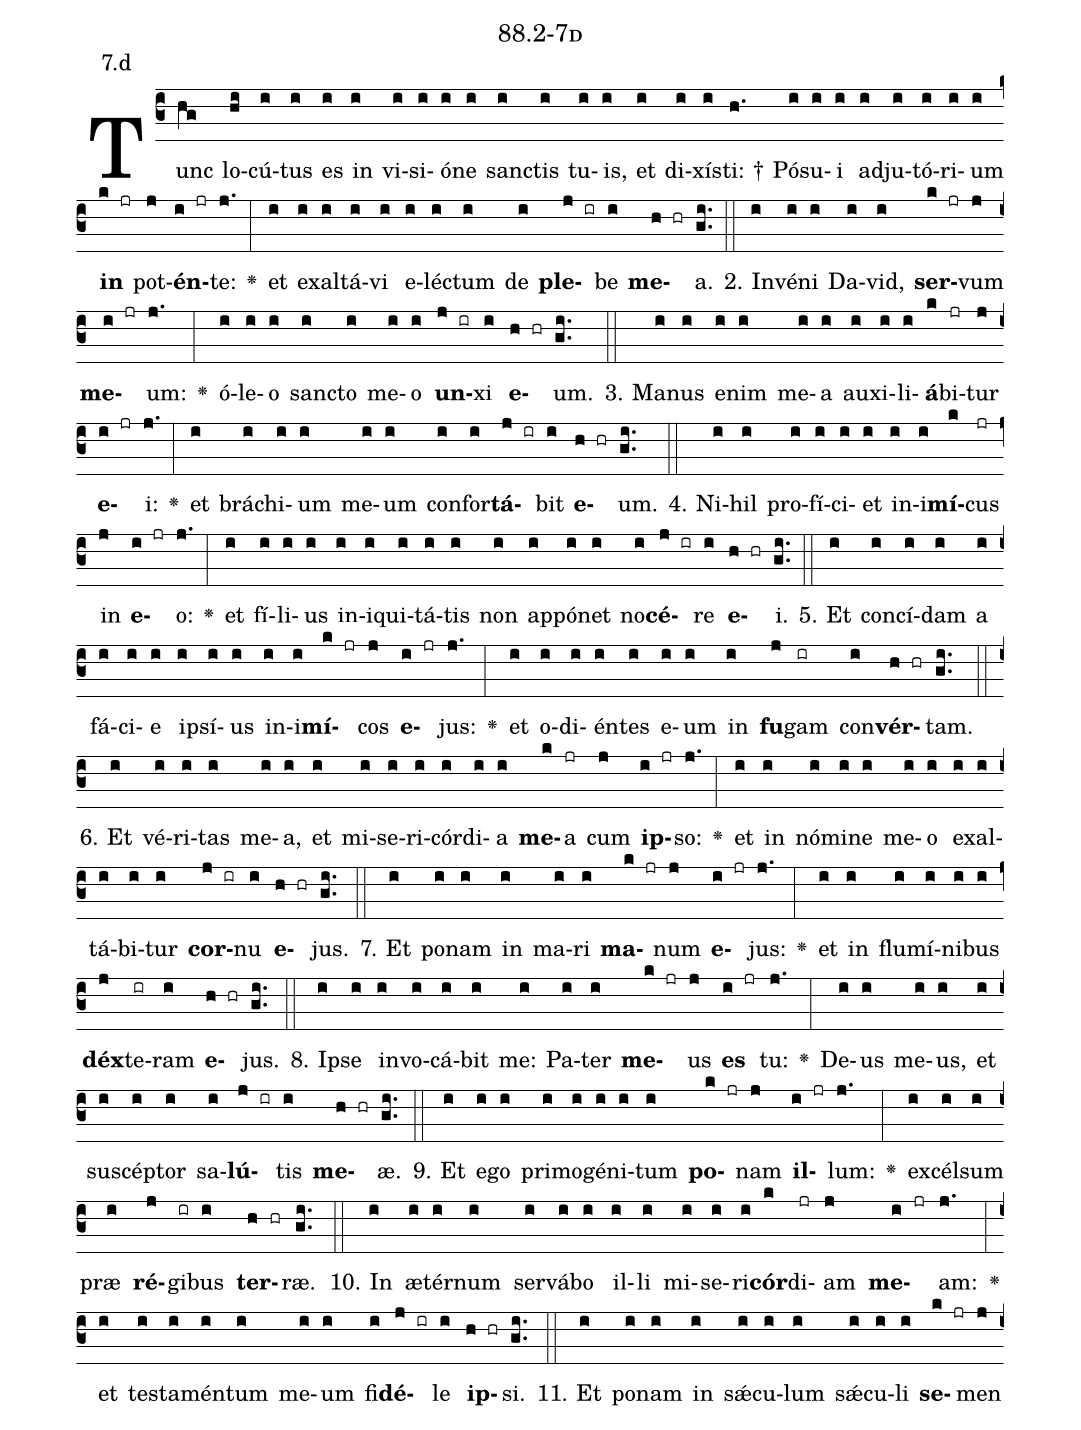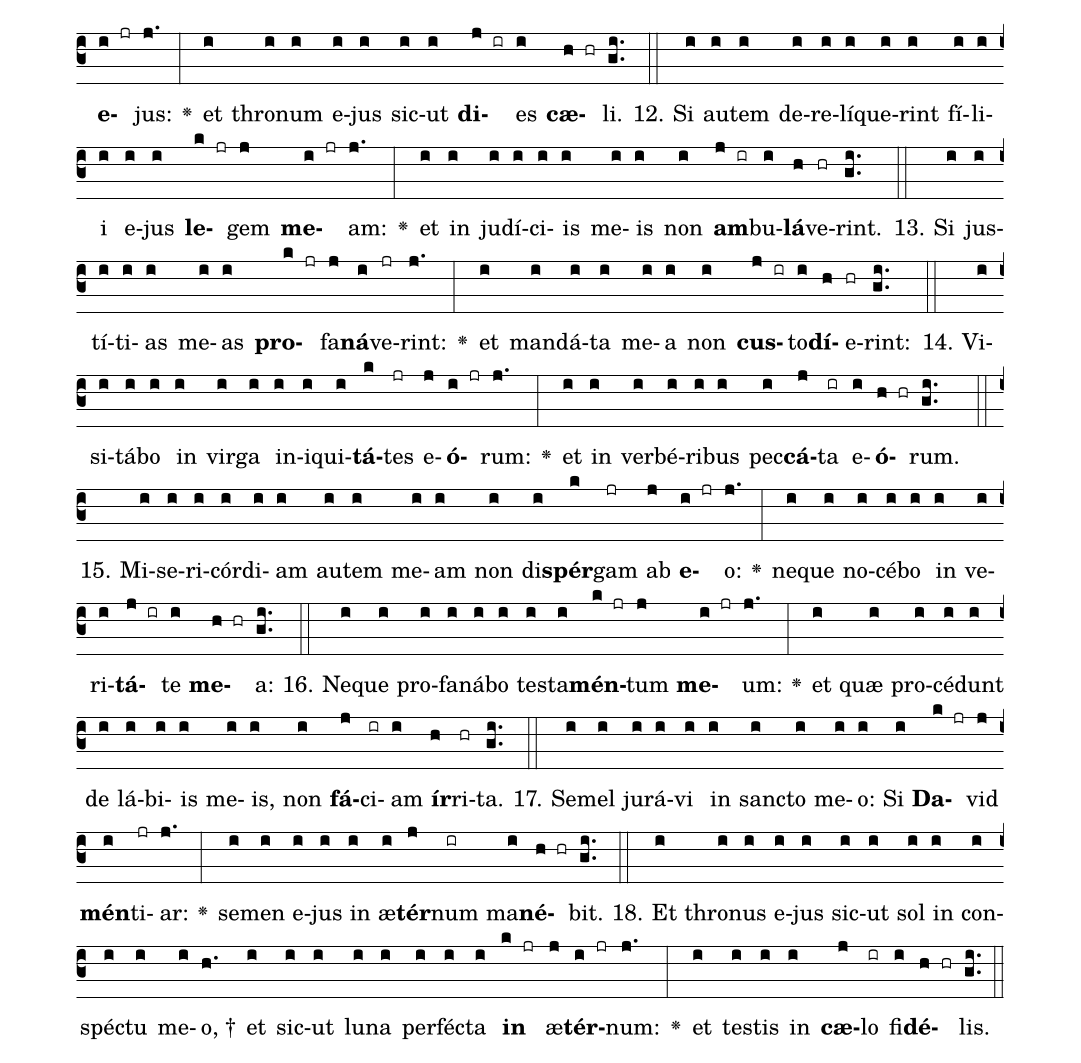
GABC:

name: 88.2-7d;
annotation: 7.d;
%%
(c3)Tunc(hg) lo(hi)cú(i)tus(i) es(i) in(i) vi(i)si(i)ó(i)ne(i) sanc(i)tis(i) tu(i)is,(i) et(i) di(i)xís(i)ti: †(h.) Pó(i)su(i)i(i) ad(i)ju(i)tó(i)ri(i)um(i) <b>in</b>(k jr) pot(j)<b>én</b>(i jr)te:(j.) <v>\greheightstar</v>(:) et(i) ex(i)al(i)tá(i)vi(i) e(i)léc(i)tum(i) de(i) <b>ple</b>(j ir)be(i) <b>me</b>(h hr)a.(gi..) (::)
2. In(i)vé(i)ni(i) Da(i)vid,(i) <b>ser</b>(k jr)vum(j) <b>me</b>(i jr)um:(j.) <v>\greheightstar</v>(:) ó(i)le(i)o(i) sanc(i)to(i) me(i)o(i) <b>un</b>(j ir)xi(i) <b>e</b>(h hr)um.(gi..) (::)
3. Ma(i)nus(i) e(i)nim(i) me(i)a(i) au(i)xi(i)li(i)<b>á</b>(k)bi(jr)tur(j) <b>e</b>(i jr)i:(j.) <v>\greheightstar</v>(:) et(i) brá(i)chi(i)um(i) me(i)um(i) con(i)for(i)<b>tá</b>(j ir)bit(i) <b>e</b>(h hr)um.(gi..) (::)
4. Ni(i)hil(i) pro(i)fí(i)ci(i)et(i) in(i)i(i)<b>mí</b>(k)cus(jr) in(j) <b>e</b>(i jr)o:(j.) <v>\greheightstar</v>(:) et(i) fí(i)li(i)us(i) in(i)i(i)qui(i)tá(i)tis(i) non(i) ap(i)pó(i)net(i) no(i)<b>cé</b>(j ir)re(i) <b>e</b>(h hr)i.(gi..) (::)
5. Et(i) con(i)cí(i)dam(i) a(i) fá(i)ci(i)e(i) ip(i)sí(i)us(i) in(i)i(i)<b>mí</b>(k jr)cos(j) <b>e</b>(i jr)jus:(j.) <v>\greheightstar</v>(:) et(i) o(i)di(i)én(i)tes(i) e(i)um(i) in(i) <b>fu</b>(j)gam(ir) con(i)<b>vér</b>(h hr)tam.(gi..) (::)
6. Et(i) vé(i)ri(i)tas(i) me(i)a,(i) et(i) mi(i)se(i)ri(i)cór(i)di(i)a(i) <b>me</b>(k)a(jr) cum(j) <b>ip</b>(i jr)so:(j.) <v>\greheightstar</v>(:) et(i) in(i) nó(i)mi(i)ne(i) me(i)o(i) ex(i)al(i)tá(i)bi(i)tur(i) <b>cor</b>(j ir)nu(i) <b>e</b>(h hr)jus.(gi..) (::)
7. Et(i) po(i)nam(i) in(i) ma(i)ri(i) <b>ma</b>(k jr)num(j) <b>e</b>(i jr)jus:(j.) <v>\greheightstar</v>(:) et(i) in(i) flu(i)mí(i)ni(i)bus(i) <b>déx</b>(j)te(ir)ram(i) <b>e</b>(h hr)jus.(gi..) (::)
8. Ip(i)se(i) in(i)vo(i)cá(i)bit(i) me:(i) Pa(i)ter(i) <b>me</b>(k jr)us(j) <b>es</b>(i jr) tu:(j.) <v>\greheightstar</v>(:) De(i)us(i) me(i)us,(i) et(i) su(i)scép(i)tor(i) sa(i)<b>lú</b>(j ir)tis(i) <b>me</b>(h hr)æ.(gi..) (::)
9. Et(i) e(i)go(i) pri(i)mo(i)gé(i)ni(i)tum(i) <b>po</b>(k jr)nam(j) <b>il</b>(i jr)lum:(j.) <v>\greheightstar</v>(:) ex(i)cél(i)sum(i) præ(i) <b>ré</b>(j)gi(ir)bus(i) <b>ter</b>(h hr)ræ.(gi..) (::)
10. In(i) æ(i)tér(i)num(i) ser(i)vá(i)bo(i) il(i)li(i) mi(i)se(i)ri(i)<b>cór</b>(k)di(jr)am(j) <b>me</b>(i jr)am:(j.) <v>\greheightstar</v>(:) et(i) tes(i)ta(i)mén(i)tum(i) me(i)um(i) fi(i)<b>dé</b>(j ir)le(i) <b>ip</b>(h hr)si.(gi..) (::)
11. Et(i) po(i)nam(i) in(i) sǽ(i)cu(i)lum(i) sǽ(i)cu(i)li(i) <b>se</b>(k jr)men(j) <b>e</b>(i jr)jus:(j.) <v>\greheightstar</v>(:) et(i) thro(i)num(i) e(i)jus(i) sic(i)ut(i) <b>di</b>(j ir)es(i) <b>cæ</b>(h hr)li.(gi..) (::)
12. Si(i) au(i)tem(i) de(i)re(i)lí(i)que(i)rint(i) fí(i)li(i)i(i) e(i)jus(i) <b>le</b>(k jr)gem(j) <b>me</b>(i jr)am:(j.) <v>\greheightstar</v>(:) et(i) in(i) ju(i)dí(i)ci(i)is(i) me(i)is(i) non(i) <b>am</b>(j ir)bu(i)<b>lá</b>(h)ve(hr)rint.(gi..) (::)
13. Si(i) jus(i)tí(i)ti(i)as(i) me(i)as(i) <b>pro</b>(k jr)fa(j)<b>ná</b>(i)ve(jr)rint:(j.) <v>\greheightstar</v>(:) et(i) man(i)dá(i)ta(i) me(i)a(i) non(i) <b>cus</b>(j ir)to(i)<b>dí</b>(h)e(hr)rint:(gi..) (::)
14. Vi(i)si(i)tá(i)bo(i) in(i) vir(i)ga(i) in(i)i(i)qui(i)<b>tá</b>(k)tes(jr) e(j)<b>ó</b>(i jr)rum:(j.) <v>\greheightstar</v>(:) et(i) in(i) ver(i)bé(i)ri(i)bus(i) pec(i)<b>cá</b>(j)ta(ir) e(i)<b>ó</b>(h hr)rum.(gi..) (::)
15. Mi(i)se(i)ri(i)cór(i)di(i)am(i) au(i)tem(i) me(i)am(i) non(i) di(i)<b>spér</b>(k)gam(jr) ab(j) <b>e</b>(i jr)o:(j.) <v>\greheightstar</v>(:) ne(i)que(i) no(i)cé(i)bo(i) in(i) ve(i)ri(i)<b>tá</b>(j ir)te(i) <b>me</b>(h hr)a:(gi..) (::)
16. Ne(i)que(i) pro(i)fa(i)ná(i)bo(i) tes(i)ta(i)<b>mén</b>(k jr)tum(j) <b>me</b>(i jr)um:(j.) <v>\greheightstar</v>(:) et(i) quæ(i) pro(i)cé(i)dunt(i) de(i) lá(i)bi(i)is(i) me(i)is,(i) non(i) <b>fá</b>(j)ci(ir)am(i) <b>ír</b>(h)ri(hr)ta.(gi..) (::)
17. Se(i)mel(i) ju(i)rá(i)vi(i) in(i) sanc(i)to(i) me(i)o:(i) Si(i) <b>Da</b>(k jr)vid(j) <b>mén</b>(i)ti(jr)ar:(j.) <v>\greheightstar</v>(:) se(i)men(i) e(i)jus(i) in(i) æ(i)<b>tér</b>(j)num(ir) ma(i)<b>né</b>(h hr)bit.(gi..) (::)
18. Et(i) thro(i)nus(i) e(i)jus(i) sic(i)ut(i) sol(i) in(i) con(i)spéc(i)tu(i) me(i)o, †(h.) et(i) sic(i)ut(i) lu(i)na(i) per(i)féc(i)ta(i) <b>in</b>(k jr) æ(j)<b>tér</b>(i jr)num:(j.) <v>\greheightstar</v>(:) et(i) tes(i)tis(i) in(i) <b>cæ</b>(j)lo(ir) fi(i)<b>dé</b>(h hr)lis.(gi..) (::)
